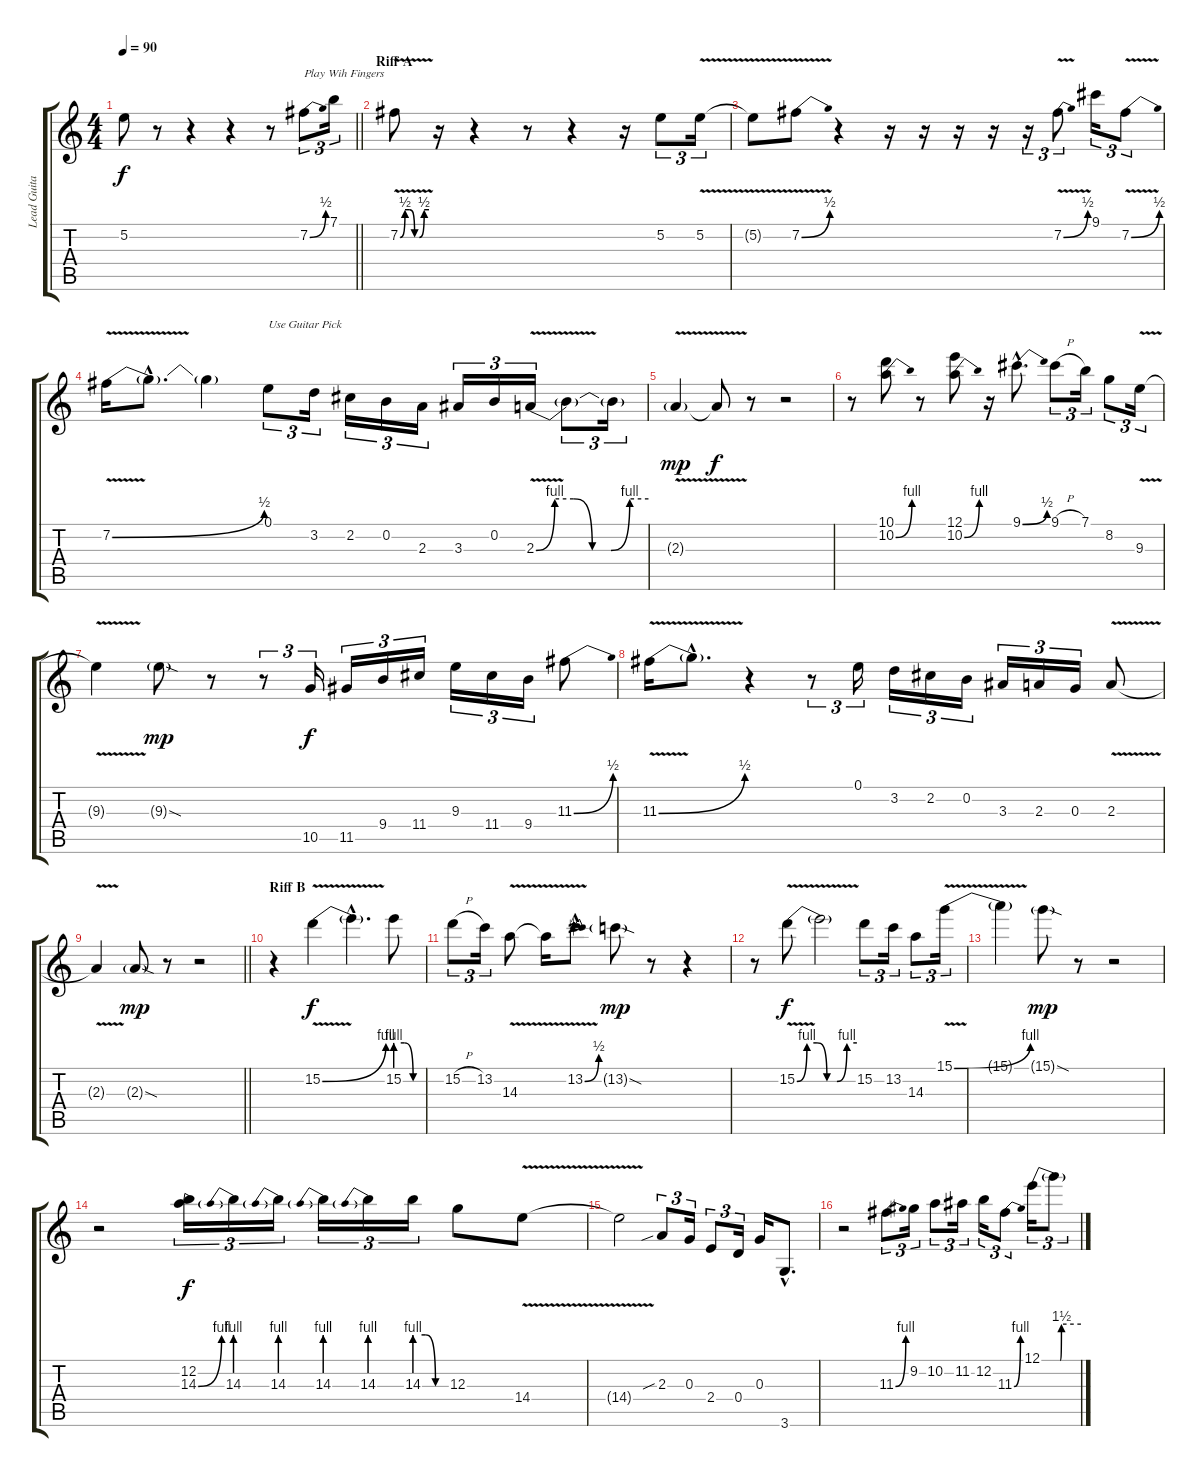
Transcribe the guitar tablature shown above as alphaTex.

\track ("Lead Guitar" "Lead Guita") {instrument distortionguitar}
\staff {score tabs}
\tuning (E4 B3 G3 D3 A2 E2) {hide}
\ts (4 4)
\tempo 90
\clef g2
\barLineRight lightlight
\ks c
5.2{t}.8{dy f} r.8 r.4 r.4 r.8 7.2{be (bend 0 0 60 2)}.8{tu (3 2) txt "Play Wih Fingers"} 7.1.16{tu (3 2)} |
\section ("" "Riff A")
7.2{be (custom 0 0 10 2 20 2 30 0 40 0 50 2 60 2) v}.8 r.16 r.4 r.8 r.4 r.16 5.2.8{tu (3 2)} 5.2{v}.16{tu (3 2)} |
5.2{t}.8 7.2{be (bend 0 0 60 2) v}.8 r.4 r.16 r.16 r.16 r.16 r.16{tu (3 2)} 7.2{be (bend 0 0 60 2) v}.8{tu (3 2)} 9.1.16{tu (3 2)} 7.2{be (bend 0 0 60 2) v}.8{tu (3 2)} |
7.2{be (bend 0 0 60 2) v}.16 7.2{hac t}.8{d} 7.2{t}.4 0.1.8{tu (3 2) txt "Use Guitar Pick"} 3.2.16{tu (3 2)} 2.2.16{tu (3 2)} 0.2.16{tu (3 2)} 2.3.16{tu (3 2)} 3.3.16{tu (3 2)} 0.2.16{tu (3 2)} 2.3{be (custom 0 0 10 4 20 4 30 0 40 0 50 4 60 4) v}.16{tu (3 2)} 2.3{t}.8{tu (3 2)} 2.3{t}.16{tu (3 2)} |
2.3{v g}.4{dy mp} 2.3{t}.8{dy f} r.8 r.2 |
r.8 (10.1 10.2{be (bend 0 0 60 4)}).8 r.8 (12.1 10.2{be (bend 0 0 60 4)}).8 r.16 9.1{be (bend 0 0 60 2) hac}.8{d} 9.1{h}.8{tu (3 2)} 7.1.16{tu (3 2)} 8.2.8{tu (3 2)} 9.3{v}.16{tu (3 2)} |
9.3{t}.4 9.3{sod g}.8{dy mp} r.8 r.8{tu (3 2)} 10.5.16{tu (3 2) dy f} 11.5.16{tu (3 2)} 9.4.16{tu (3 2)} 11.4.16{tu (3 2)} 9.3.16{tu (3 2)} 11.4.16{tu (3 2)} 9.4.16{tu (3 2)} 11.3{be (bend 0 0 60 2)}.8 |
11.3{be (bend 0 0 60 2) v}.16 11.3{hac t}.8{d} r.4 r.8{tu (3 2)} 0.1.16{tu (3 2)} 3.2.16{tu (3 2)} 2.2.16{tu (3 2)} 0.2.16{tu (3 2)} 3.3.16{tu (3 2)} 2.3.16{tu (3 2)} 0.3.16{tu (3 2)} 2.3{v}.8 |
\barLineRight lightlight
2.3{t}.4 2.3{sod g}.8{dy mp} r.8 r.2 |
\section ("" "Riff B")
r.4 15.2{be (bend 0 0 60 4) v}.4{dy f} 15.2{hac t}.4{d} 15.2{be (custom 0 4 20 4 40 0 60 0)}.8 |
15.2{h}.8{tu (3 2)} 13.2.16{tu (3 2)} 14.3{v}.8 14.3{t}.16 13.2{be (bend 0 0 60 2) v hac}.8{d} 13.2{sod g}.8{dy mp} r.8 r.4 |
r.8 15.2{be (custom 0 0 10 4 20 4 30 0 40 0 50 4 60 4) v}.8{dy f} 15.2{t}.2 15.2.8{tu (3 2)} 13.2.16{tu (3 2)} 14.3.8{tu (3 2)} 15.1{be (bend 0 0 60 4) v}.16{tu (3 2)} |
15.1{t}.4 15.1{sod g}.8{dy mp} r.8 r.2 |
r.2 (12.2 14.3{be (bend 0 0 60 4)}).16{tu (3 2) dy f} 14.3{be (prebend 0 4 60 4)}.16{tu (3 2)} 14.3{be (prebend 0 4 60 4)}.16{tu (3 2)} 14.3{be (prebend 0 4 60 4)}.16{tu (3 2)} 14.3{be (prebend 0 4 60 4)}.16{tu (3 2)} 14.3{be (custom 0 4 20 4 40 0 60 0)}.16{tu (3 2)} 12.3.8 14.4{v}.8 |
14.4{t}.2{instrument distortionguitar} 2.3{sib}.8{tu (3 2)} 0.3.16{tu (3 2)} 2.4.8{tu (3 2)} 0.4.16{tu (3 2)} 0.3.16 3.6{hac}.8{d} |
r.2 11.3{be (bend 0 0 60 4)}.8{tu (3 2)} 9.2.16{tu (3 2)} 10.2.8{tu (3 2)} 11.2.16{tu (3 2)} 12.2.16{tu (3 2)} 11.3{be (bend 0 0 60 4)}.8{tu (3 2)} 12.1{be (custom 0 0 28 0 30 6 60 6)}.16{tu (3 2)} 12.1{t}.8{tu (3 2)}
